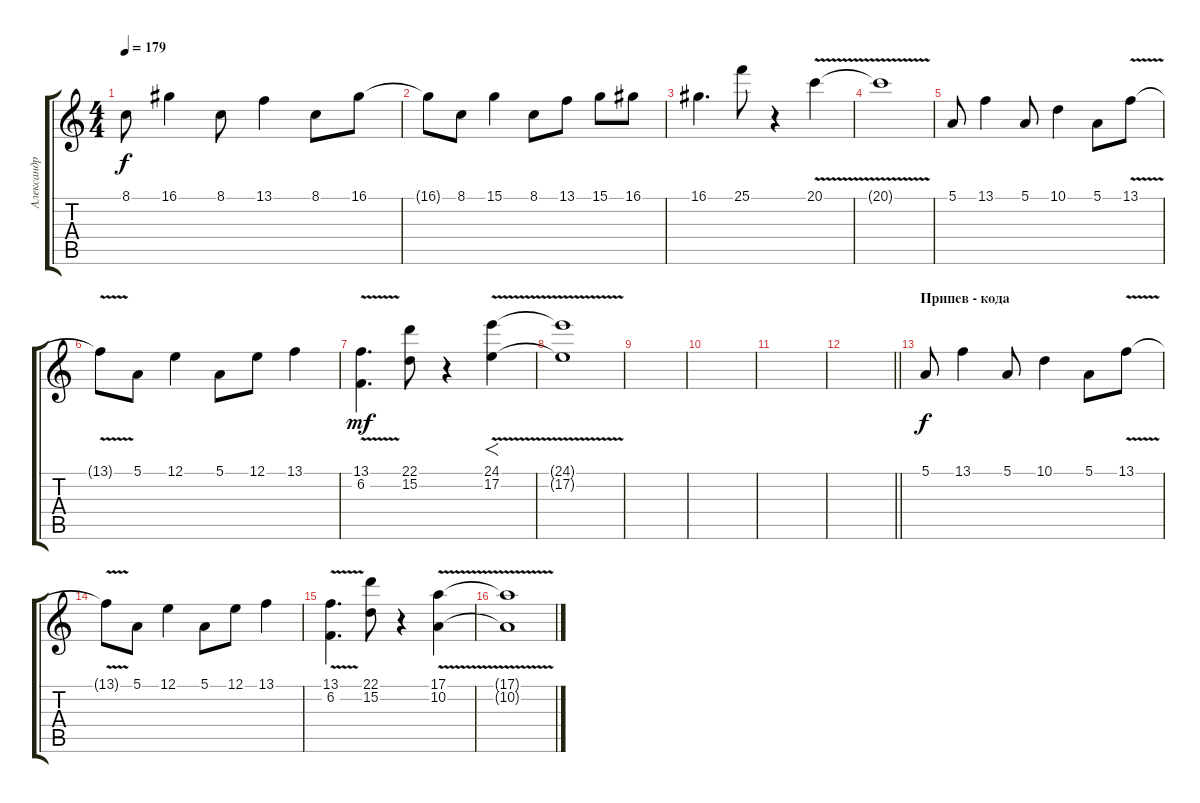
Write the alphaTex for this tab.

\track ("Александр \"Wish\" Андрюхин" "Александр ") {instrument pad7halo}
\staff {score tabs}
\tuning (E4 B3 G3 D3 A2 E2) {hide}
\ts (4 4)
\tempo 179
\clef g2
\ks c
8.1.8{dy f} 16.1.4 8.1.8 13.1.4 8.1.8 16.1.8 |
16.1{t}.8 8.1.8 15.1.4 8.1.8 13.1.8 15.1.8 16.1.8 |
16.1.4{d} 25.1.8 r.4 20.1{v}.4 |
20.1{t}.1 |
5.1.8 13.1.4 5.1.8 10.1.4 5.1.8 13.1{v}.8 |
13.1{t}.8 5.1.8 12.1.4 5.1.8 12.1.8 13.1.4 |
(13.1{v} 6.2{v}).4{d dy mf} (22.1 15.2).8 r.4 (24.1{v} 17.2{v}).4{f} |
(24.1{t} 17.2{t}).1 |
|
|
|
\barLineRight lightlight
|
\section ("" "Припев - кода")
5.1.8{dy f instrument whistle} 13.1.4 5.1.8 10.1.4 5.1.8 13.1{v}.8 |
13.1{t}.8 5.1.8 12.1.4 5.1.8 12.1.8 13.1.4 |
(13.1{v} 6.2{v}).4{d} (22.1 15.2).8 r.4 (17.1{v} 10.2{v}).4 |
(17.1{t} 10.2{t}).1
